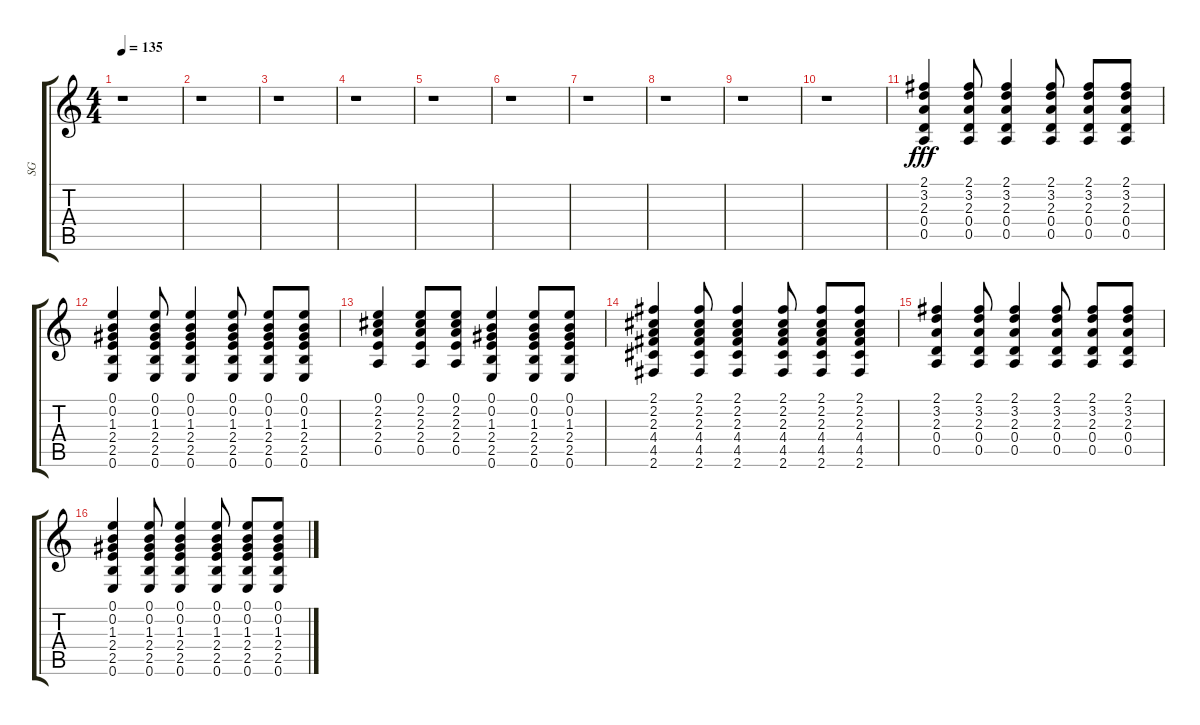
\track ("SG" "SG") {instrument acousticguitarsteel}
\staff {score tabs}
\tuning (E4 B3 G3 D3 A2 E2) {hide}
\ts (4 4)
\tempo 135
\clef g2
\ks c
r.1{dy fff} |
r.1 |
r.1 |
r.1 |
r.1 |
r.1 |
r.1 |
r.1 |
r.1 |
r.1 |
(2.1 3.2 2.3 0.4 0.5).4 (2.1 3.2 2.3 0.4 0.5).8 (2.1 3.2 2.3 0.4 0.5).4 (2.1 3.2 2.3 0.4 0.5).8 (2.1 3.2 2.3 0.4 0.5).8 (2.1 3.2 2.3 0.4 0.5).8 |
(0.1 0.2 1.3 2.4 2.5 0.6).4 (0.1 0.2 1.3 2.4 2.5 0.6).8 (0.1 0.2 1.3 2.4 2.5 0.6).4 (0.1 0.2 1.3 2.4 2.5 0.6).8 (0.1 0.2 1.3 2.4 2.5 0.6).8 (0.1 0.2 1.3 2.4 2.5 0.6).8 |
(0.1 2.2 2.3 2.4 0.5).4 (0.1 2.2 2.3 2.4 0.5).8 (0.1 2.2 2.3 2.4 0.5).8 (0.1 0.2 1.3 2.4 2.5 0.6).4 (0.1 0.2 1.3 2.4 2.5 0.6).8 (0.1 0.2 1.3 2.4 2.5 0.6).8 |
(2.1 2.2 2.3 4.4 4.5 2.6).4 (2.1 2.2 2.3 4.4 4.5 2.6).8 (2.1 2.2 2.3 4.4 4.5 2.6).4 (2.1 2.2 2.3 4.4 4.5 2.6).8 (2.1 2.2 2.3 4.4 4.5 2.6).8 (2.1 2.2 2.3 4.4 4.5 2.6).8 |
(2.1 3.2 2.3 0.4 0.5).4 (2.1 3.2 2.3 0.4 0.5).8 (2.1 3.2 2.3 0.4 0.5).4 (2.1 3.2 2.3 0.4 0.5).8 (2.1 3.2 2.3 0.4 0.5).8 (2.1 3.2 2.3 0.4 0.5).8 |
(0.1 0.2 1.3 2.4 2.5 0.6).4 (0.1 0.2 1.3 2.4 2.5 0.6).8 (0.1 0.2 1.3 2.4 2.5 0.6).4 (0.1 0.2 1.3 2.4 2.5 0.6).8 (0.1 0.2 1.3 2.4 2.5 0.6).8 (0.1 0.2 1.3 2.4 2.5 0.6).8
